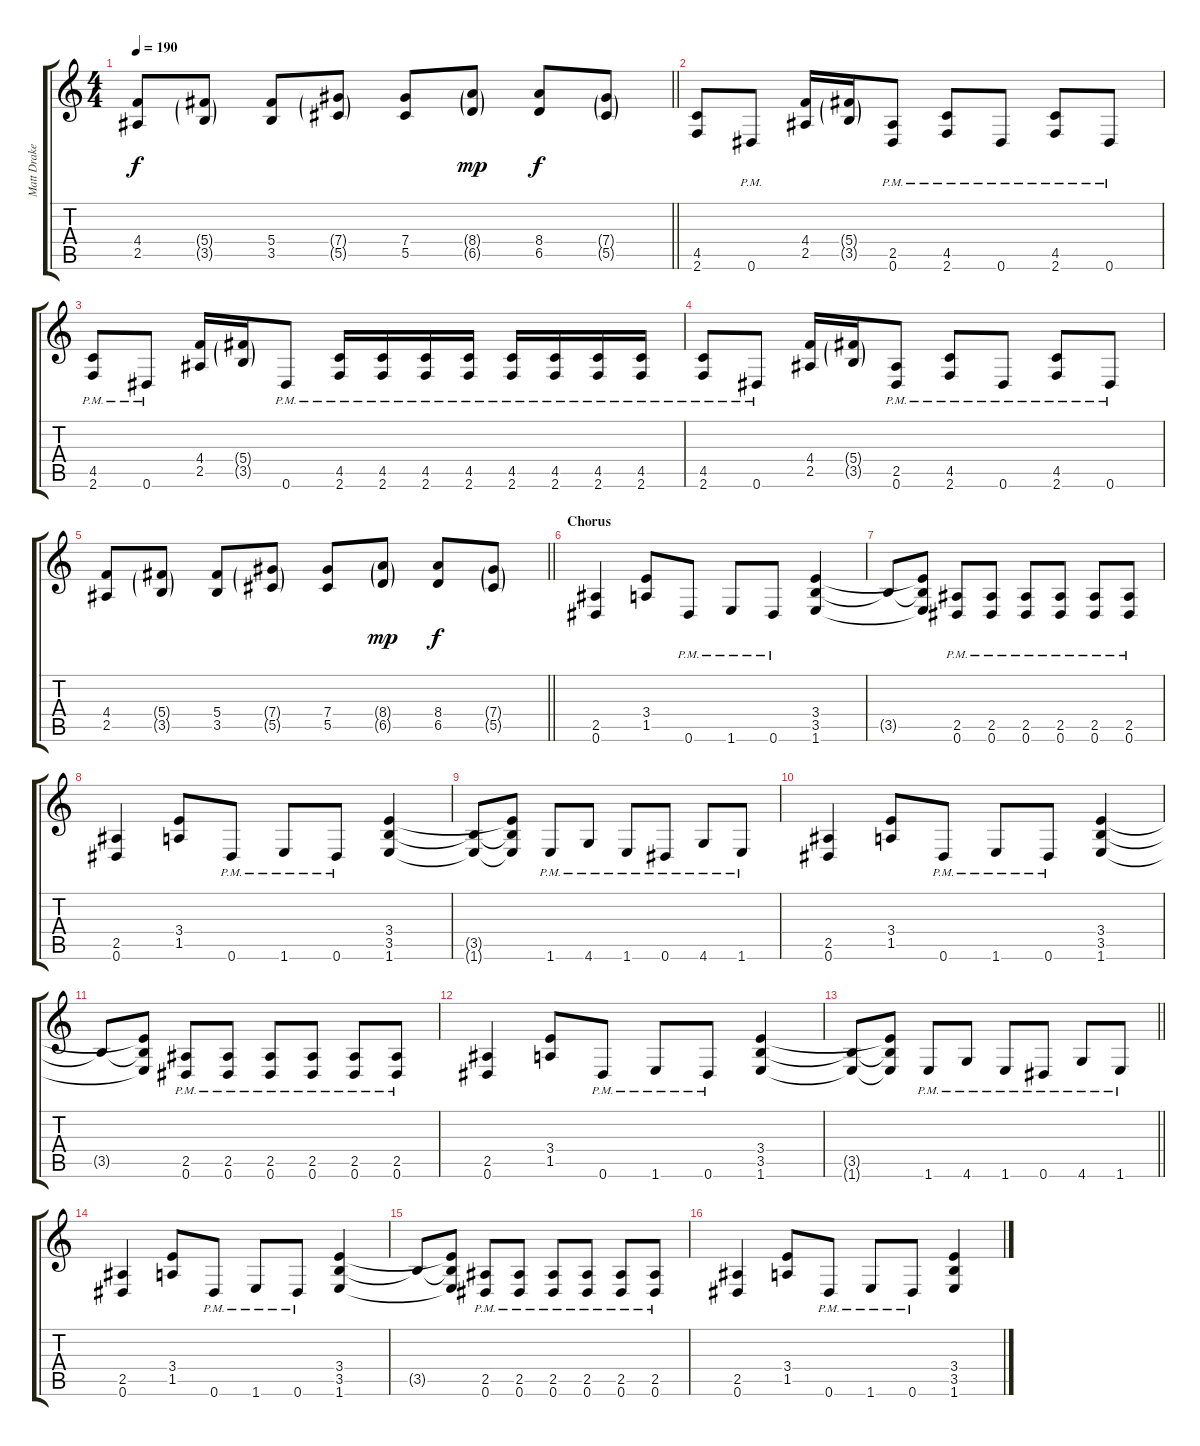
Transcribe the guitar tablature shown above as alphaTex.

\track ("Matt Drake" "Matt Drake") {instrument distortionguitar}
\staff {score tabs}
\tuning (Eb4 Bb3 Gb3 Db3 Ab2 Eb2) {hide}
\ts (4 4)
\tempo 190
\clef g2
\barLineRight lightlight
\ks c
(4.4 2.5).8{dy f} (5.4{g} 3.5{g}).8 (5.4 3.5).8 (7.4{g} 5.5{g}).8 (7.4 5.5).8 (8.4{g} 6.5{g}).8{dy mp} (8.4 6.5).8{dy f} (7.4{g} 5.5{g}).8 |
(4.5 2.6).8 0.6{pm}.8 (4.4 2.5).16 (5.4{g} 3.5{g}).16 (2.5{pm} 0.6{pm}).8 (4.5{pm} 2.6{pm}).8 0.6{pm}.8 (4.5{pm} 2.6{pm}).8 0.6{pm}.8 |
(4.5{pm} 2.6{pm}).8 0.6{pm}.8 (4.4 2.5).16 (5.4{g} 3.5{g}).16 0.6{pm}.8 (4.5{pm} 2.6{pm}).16 (4.5{pm} 2.6{pm}).16 (4.5{pm} 2.6{pm}).16 (4.5{pm} 2.6{pm}).16 (4.5{pm} 2.6{pm}).16 (4.5{pm} 2.6{pm}).16 (4.5{pm} 2.6{pm}).16 (4.5{pm} 2.6{pm}).16 |
(4.5{pm} 2.6{pm}).8 0.6{pm}.8 (4.4 2.5).16 (5.4{g} 3.5{g}).16 (2.5{pm} 0.6{pm}).8 (4.5{pm} 2.6{pm}).8 0.6{pm}.8 (4.5{pm} 2.6{pm}).8 0.6{pm}.8 |
\barLineRight lightlight
(4.4 2.5).8 (5.4{g} 3.5{g}).8 (5.4 3.5).8 (7.4{g} 5.5{g}).8 (7.4 5.5).8 (8.4{g} 6.5{g}).8{dy mp} (8.4 6.5).8{dy f} (7.4{g} 5.5{g}).8 |
\section ("" "Chorus")
(2.5 0.6).4 (3.4 1.5).8 0.6{pm}.8 1.6{pm}.8 0.6{pm}.8 (3.4 3.5 1.6).4 |
3.5{t}.8 (3.4{t} 3.5{t} 1.6{t}).8 (2.5{pm} 0.6{pm}).8 (2.5{pm} 0.6{pm}).8 (2.5{pm} 0.6{pm}).8 (2.5{pm} 0.6{pm}).8 (2.5{pm} 0.6{pm}).8 (2.5{pm} 0.6{pm}).8 |
(2.5 0.6).4 (3.4 1.5).8 0.6{pm}.8 1.6{pm}.8 0.6{pm}.8 (3.4 3.5 1.6).4 |
(3.5{t} 1.6{t}).8 (3.4{t} 3.5{t} 1.6{t}).8 1.6{pm}.8 4.6{pm}.8 1.6{pm}.8 0.6{pm}.8 4.6{pm}.8 1.6{pm}.8 |
(2.5 0.6).4 (3.4 1.5).8 0.6{pm}.8 1.6{pm}.8 0.6{pm}.8 (3.4 3.5 1.6).4 |
3.5{t}.8 (3.4{t} 3.5{t} 1.6{t}).8 (2.5{pm} 0.6{pm}).8 (2.5{pm} 0.6{pm}).8 (2.5{pm} 0.6{pm}).8 (2.5{pm} 0.6{pm}).8 (2.5{pm} 0.6{pm}).8 (2.5{pm} 0.6{pm}).8 |
(2.5 0.6).4 (3.4 1.5).8 0.6{pm}.8 1.6{pm}.8 0.6{pm}.8 (3.4 3.5 1.6).4 |
\barLineRight lightlight
(3.5{t} 1.6{t}).8 (3.4{t} 3.5{t} 1.6{t}).8 1.6{pm}.8 4.6{pm}.8 1.6{pm}.8 0.6{pm}.8 4.6{pm}.8 1.6{pm}.8 |
(2.5 0.6).4 (3.4 1.5).8 0.6{pm}.8 1.6{pm}.8 0.6{pm}.8 (3.4 3.5 1.6).4 |
3.5{t}.8 (3.4{t} 3.5{t} 1.6{t}).8 (2.5{pm} 0.6{pm}).8 (2.5{pm} 0.6{pm}).8 (2.5{pm} 0.6{pm}).8 (2.5{pm} 0.6{pm}).8 (2.5{pm} 0.6{pm}).8 (2.5{pm} 0.6{pm}).8 |
(2.5 0.6).4 (3.4 1.5).8 0.6{pm}.8 1.6{pm}.8 0.6{pm}.8 (3.4 3.5 1.6).4
